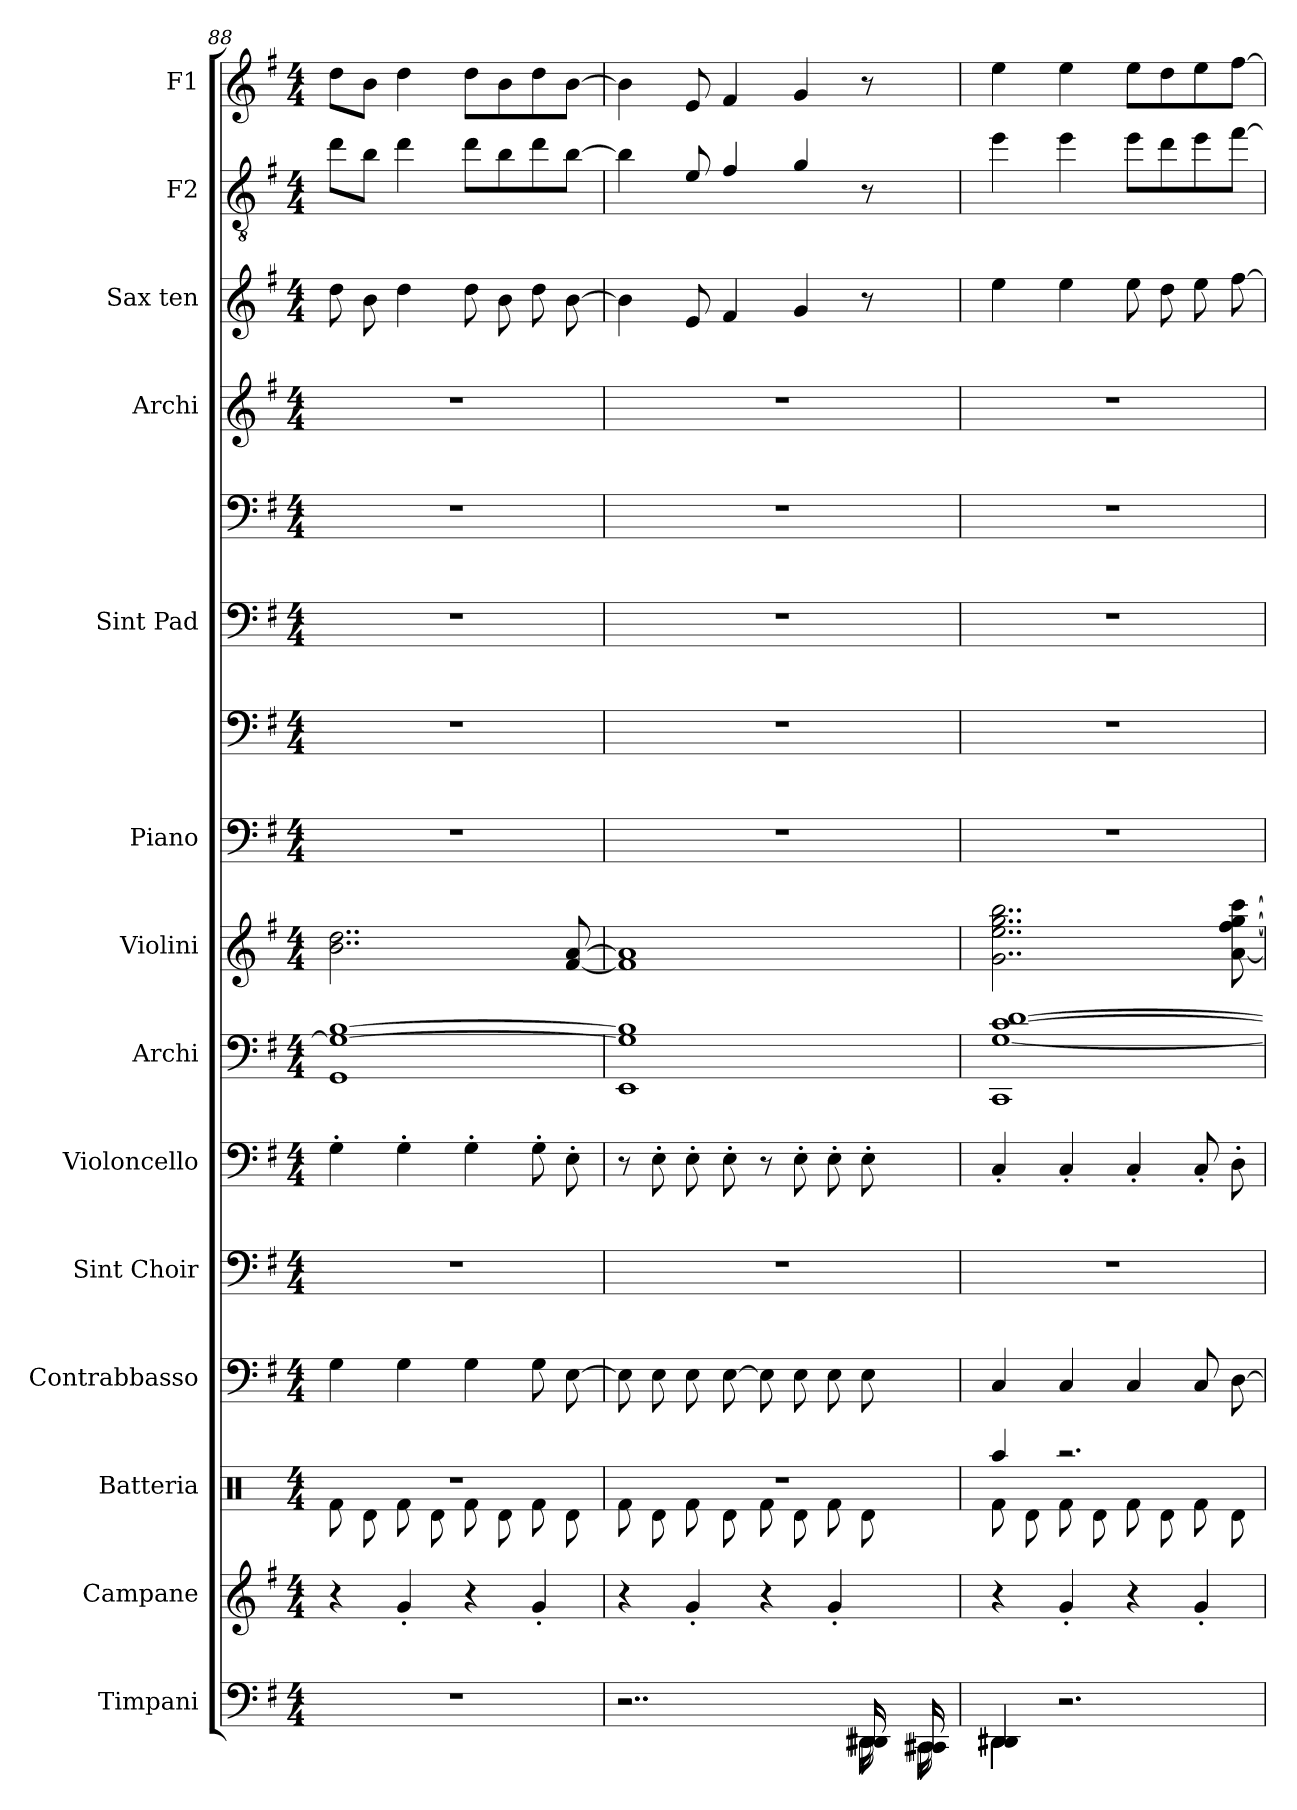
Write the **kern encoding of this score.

**kern	**kern	**kern	**kern	**kern	**kern	**kern	**kern	**kern	**kern	**kern	**kern	**kern	**kern	**kern	**kern
*part14	*part13	*part12	*part11	*part10	*part9	*part8	*part7	*part6	*part6	*part5	*part5	*part4	*part3	*part2	*part1
*staff16	*staff15	*staff14	*staff13	*staff12	*staff11	*staff10	*staff9	*staff8	*staff7	*staff6	*staff5	*staff4	*staff3	*staff2	*staff1
*I"Timpani	*I"Campane	*I"Batteria	*I"Contrabbasso	*I"Sint Choir	*I"Violoncello	*I"Archi	*I"Violini	*I"Piano	*	*I"Sint Pad	*	*I"Archi	*I"Sax ten	*I"F2	*I"F1
*I'Tmp	*I'Cmp	*I'Batt	*I'Cb	*I'Sint	*I'Vc	*I'Ar	*I'Vl.	*	*	*I'Sint	*	*I'Ar	*I'Sax.t	*I'F2	*I'F1
*clefF4	*clefG2	*clefX	*clefF4	*clefF4	*clefF4	*clefF4	*clefG2	*clefF4	*clefF4	*clefF4	*clefF4	*clefG2	*clefG2	*clefGv2	*clefG2
*	*	*	*ITrd7c12	*	*	*	*	*	*	*	*	*	*ITrd8c14	*ITrd8c14	*
*k[f#]	*k[f#]	*k[]	*k[f#]	*k[f#]	*k[f#]	*k[f#]	*k[f#]	*k[f#]	*k[f#]	*k[f#]	*k[f#]	*k[f#]	*k[f#]	*k[f#]	*k[f#]
*M4/4	*M4/4	*M4/4	*M4/4	*M4/4	*M4/4	*M4/4	*M4/4	*M4/4	*M4/4	*M4/4	*M4/4	*M4/4	*M4/4	*M4/4	*M4/4
=88	=88	=88	=88	=88	=88	=88	=88	=88	=88	=88	=88	=88	=88	=88	=88
*	*	*^	*	*	*	*	*	*	*	*	*	*	*	*	*
1r	4r	1r	8Rf\	4GG\	1r	4G'\	1GG 1G_ [1B	2..b\ 2..dd\	1r	1r	1r	1r	1r	8d\	8di\L	8ddi\L
.	.	.	8Rd\	.	.	.	.	.	.	.	.	.	.	8B\	8Bi\J	8bi\J
.	4g'/	.	8Rf\	4GG\	.	4G'\	.	.	.	.	.	.	.	4d\	4d\	4dd\
.	.	.	8Rd\	.	.	.	.	.	.	.	.	.	.	.	.	.
.	4r	.	8Rf\	4GG\	.	4G'\	.	.	.	.	.	.	.	8d\	8d\L	8dd\L
.	.	.	8Rd\	.	.	.	.	.	.	.	.	.	.	8B\	8B\	8b\
.	4g'/	.	8Rf\	8GG\	.	8G'\	.	.	.	.	.	.	.	8d\	8d\	8dd\
.	.	.	8Rd\	[8EE\	.	8E'\	.	[8f#/ [8a/	.	.	.	.	.	[8B\	[8B\J	[8b\J
=89	=89	=89	=89	=89	=89	=89	=89	=89	=89	=89	=89	=89	=89	=89	=89	=89
*^	*	*	*	*	*	*	*	*	*	*	*	*	*	*	*	*
*	*^	*	*	*	*	*	*	*	*	*	*	*	*	*	*	*	*
*	*	*^	*	*	*	*	*	*	*	*	*	*	*	*	*	*	*	*
2..r	2..r	2..r	2..r	4r	1r	8Rf\	8EE\]	1r	8r	1EE 1G] 1B]	1f#] 1a]	1r	1r	1r	1r	1r	4B\]	4B\]	4b\]
.	.	.	.	.	.	8Rd\	8EE\	.	8E'\	.	.	.	.	.	.	.	.	.	.
.	.	.	.	4g'/	.	8Rf\	8EE\	.	8E'\	.	.	.	.	.	.	.	8E/	8E/	8e/
.	.	.	.	.	.	8Rd\	[8EE\	.	8E'\	.	.	.	.	.	.	.	4F#/	4F#/	4f#/
.	.	.	.	4r	.	8Rf\	8EE\]	.	8r	.	.	.	.	.	.	.	.	.	.
.	.	.	.	.	.	8Rd\	8EE\	.	8E'\	.	.	.	.	.	.	.	4G/	4G/	4g/
.	.	.	.	4g'/	.	8Rf\	8EE\	.	8E'\	.	.	.	.	.	.	.	.	.	.
16DD/ 16DD#X/	16DD#\	16DD#/	16DD#\	.	.	8Rd\	8EE\	.	8E'\	.	.	.	.	.	.	.	8r	8r	8r
16CC/ 16CC#X/	16CC#\	16CC#/	16CC#\	.	.	.	.	.	.	.	.	.	.	.	.	.	.	.	.
!!LO:LB:g=z
=90	=90	=90	=90	=90	=90	=90	=90	=90	=90	=90	=90	=90	=90	=90	=90	=90	=90	=90	=90
4DD/ 4DD#X/	4DD#\	4DD#/	4DD#\	4r	4Raa/	8Rf\	4CC/	1r	4C'/	1CC [1G [1c [1d	2..g\ 2..ee\ 2..gg\ 2..bb\	1r	1r	1r	1r	1r	4e\	4e\	4ee\
.	.	.	.	.	.	8Rd\	.	.	.	.	.	.	.	.	.	.	.	.	.
2.r	2.r	2.r	2.r	4g'/	2.r	8Rf\	4CC/	.	4C'/	.	.	.	.	.	.	.	4e\	4e\	4ee\
.	.	.	.	.	.	8Rd\	.	.	.	.	.	.	.	.	.	.	.	.	.
.	.	.	.	4r	.	8Rf\	4CC/	.	4C'/	.	.	.	.	.	.	.	8e\	8e\L	8ee\L
.	.	.	.	.	.	8Rd\	.	.	.	.	.	.	.	.	.	.	8d\	8d\	8dd\
.	.	.	.	4g'/	.	8Rf\	8CC/	.	8C'/	.	.	.	.	.	.	.	8e\	8e\	8ee\
.	.	.	.	.	.	8Rd\	[8DD\	.	8D'\	.	[8a\ [8ff#\ [8gg\ [8ccc\	.	.	.	.	.	[8f#\	[8f#\J	[8ff#\J
*v	*v	*v	*v	*	*v	*v	*	*	*	*	*	*	*	*	*	*	*	*	*
=	=	=	=	=	=	=	=	=	=	=	=	=	=	=	=
*-	*-	*-	*-	*-	*-	*-	*-	*-	*-	*-	*-	*-	*-	*-	*-
